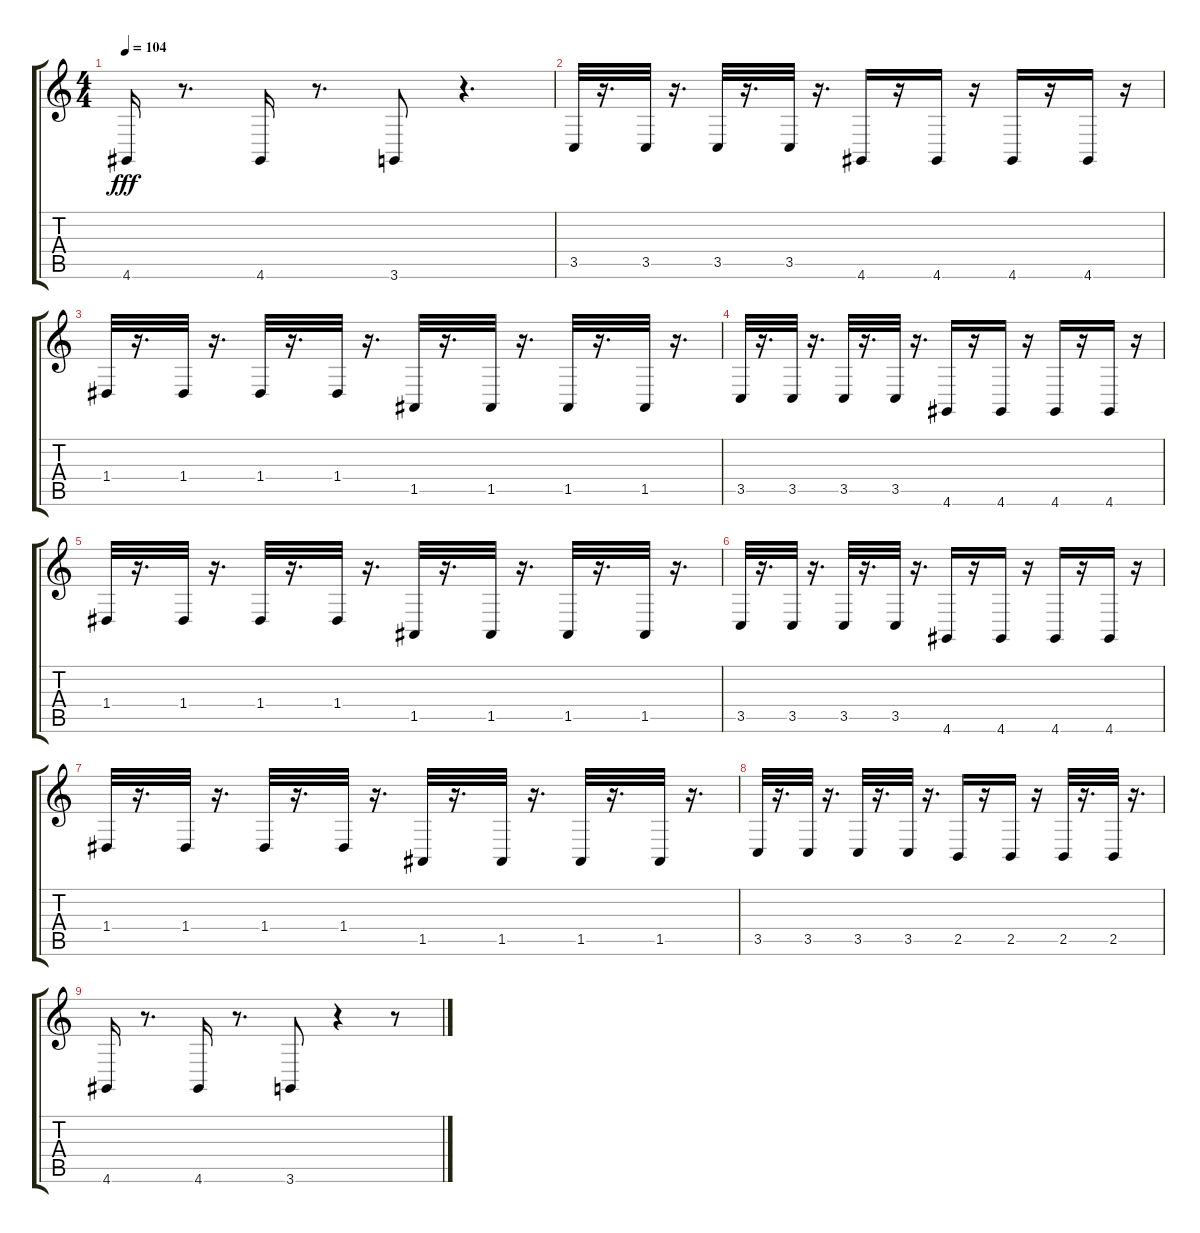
\track "" {instrument pizzicatostrings}
\staff {score tabs}
\tuning (E4 B3 G3 D3 A2 E2) {hide}
\ts (4 4)
\tempo 104
\clef g2
\ks c
4.6.16{dy fff} r.8{d} 4.6.16 r.8{d} 3.6.8 r.4{d} |
3.5.32 r.16{d} 3.5.32 r.16{d} 3.5.32 r.16{d} 3.5.32 r.16{d} 4.6.16 r.16 4.6.16 r.16 4.6.16 r.16 4.6.16 r.16 |
1.4.32 r.16{d} 1.4.32 r.16{d} 1.4.32 r.16{d} 1.4.32 r.16{d} 1.5.32 r.16{d} 1.5.32 r.16{d} 1.5.32 r.16{d} 1.5.32 r.16{d} |
3.5.32 r.16{d} 3.5.32 r.16{d} 3.5.32 r.16{d} 3.5.32 r.16{d} 4.6.16 r.16 4.6.16 r.16 4.6.16 r.16 4.6.16 r.16 |
1.4.32 r.16{d} 1.4.32 r.16{d} 1.4.32 r.16{d} 1.4.32 r.16{d} 1.5.32 r.16{d} 1.5.32 r.16{d} 1.5.32 r.16{d} 1.5.32 r.16{d} |
3.5.32 r.16{d} 3.5.32 r.16{d} 3.5.32 r.16{d} 3.5.32 r.16{d} 4.6.16 r.16 4.6.16 r.16 4.6.16 r.16 4.6.16 r.16 |
1.4.32 r.16{d} 1.4.32 r.16{d} 1.4.32 r.16{d} 1.4.32 r.16{d} 1.5.32 r.16{d} 1.5.32 r.16{d} 1.5.32 r.16{d} 1.5.32 r.16{d} |
3.5.32 r.16{d} 3.5.32 r.16{d} 3.5.32 r.16{d} 3.5.32 r.16{d} 2.5.16 r.16 2.5.16 r.16 2.5.32 r.16{d} 2.5.32 r.16{d} |
4.6.16 r.8{d} 4.6.16 r.8{d} 3.6.8 r.4 r.8
